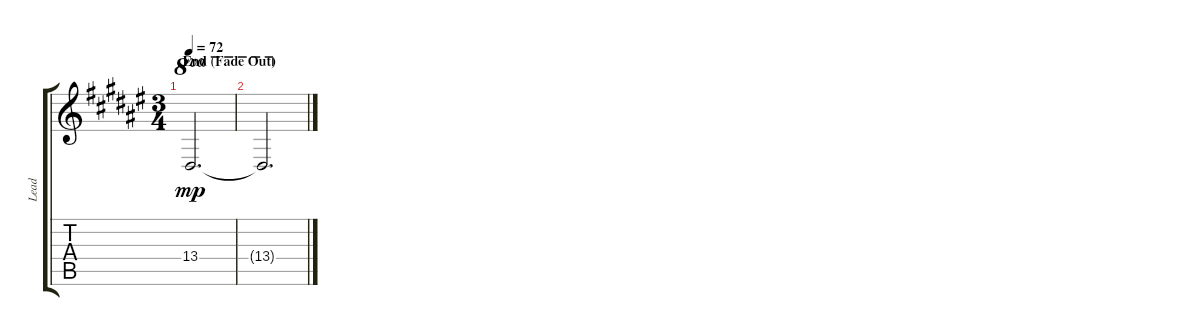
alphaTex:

\track ("Lead" "Lead") {instrument lead3calliope}
\staff {score tabs}
\tuning (E4 B3 G3 D3 A2 E2) {hide}
\ts (3 4)
\section ("" "End (Fade Out)")
\tempo 72
\clef g2
\ks f#
13.4.2{d ot 8va dy mp} |
\ks d#minor
13.4{t}.2{d ot 8va}
